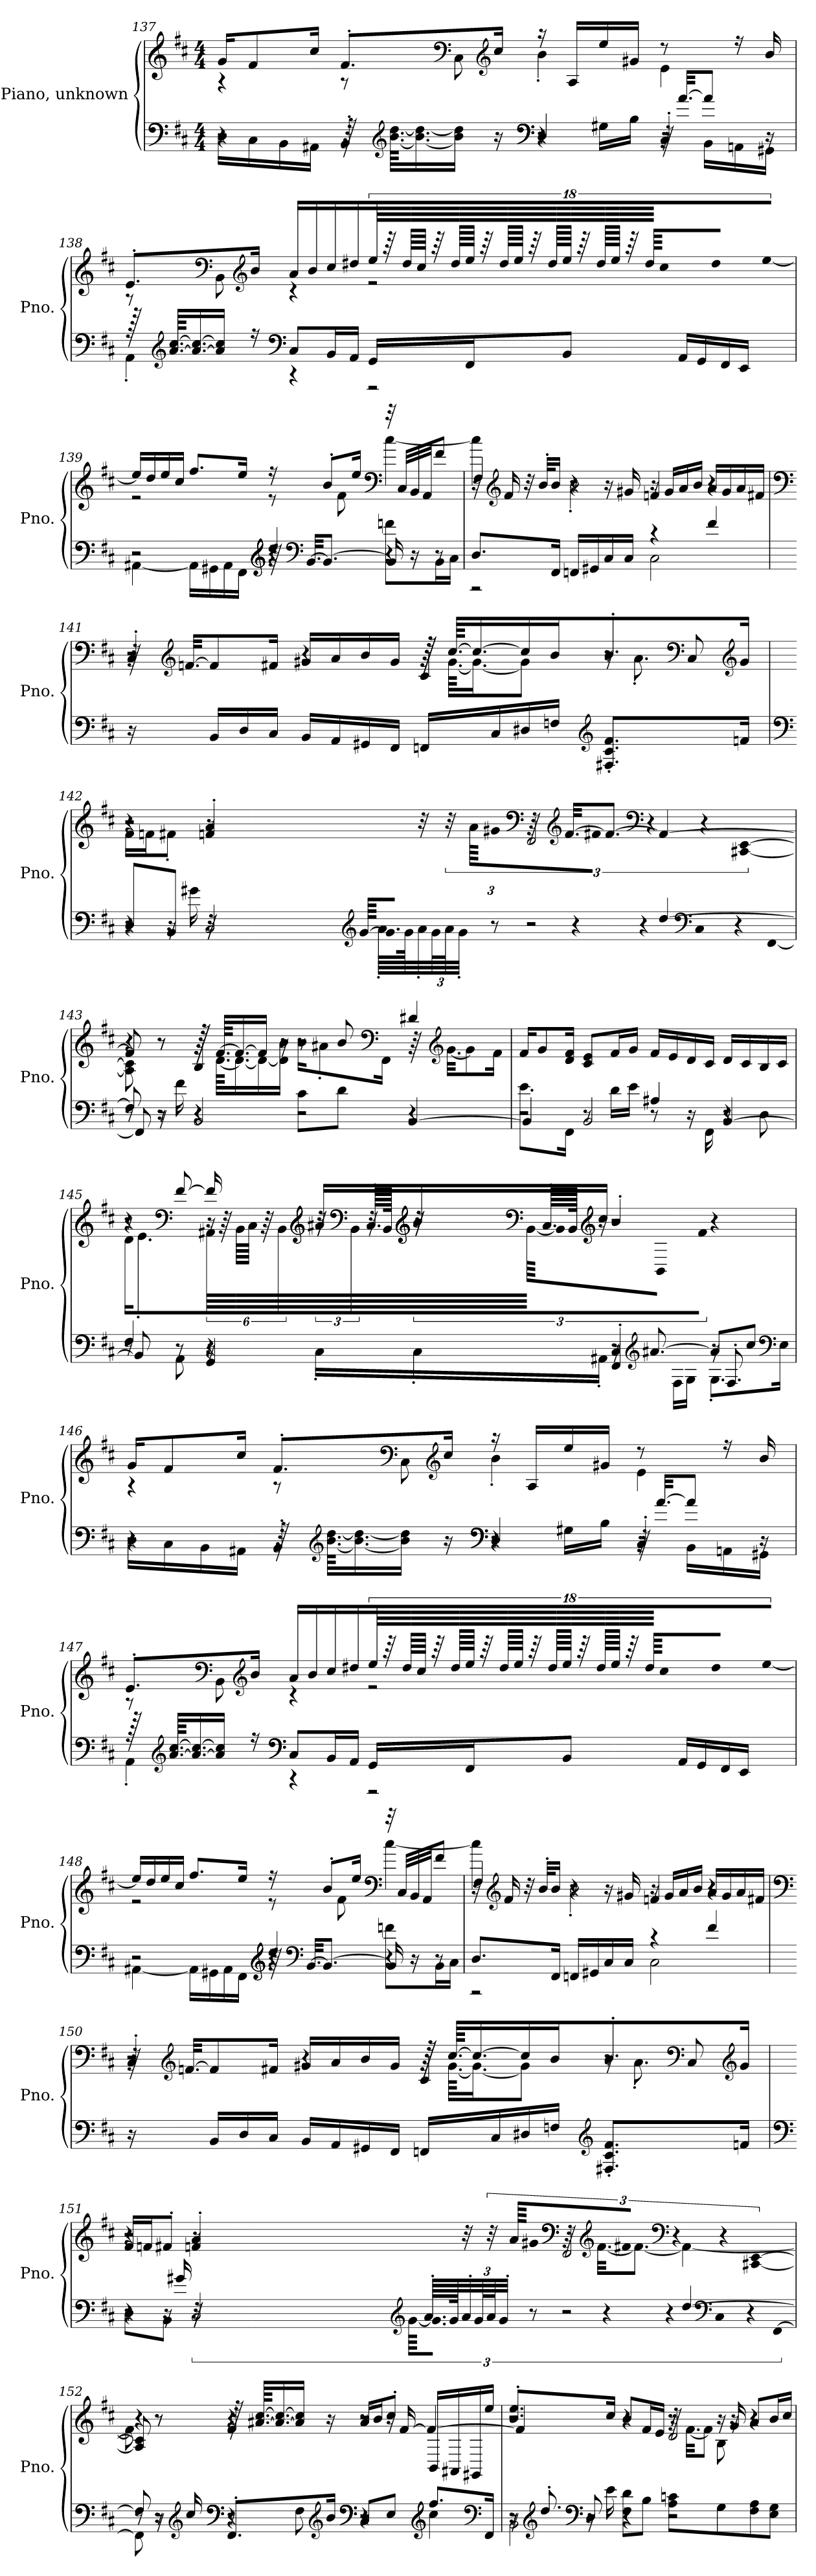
**kern	**kern
*part1	*part1
*staff2	*staff1
*I"Piano, unknown	*
*I'Pno.	*
!!LO:LB:g=z
*clefF4	*clefG2
*k[f#c#]	*k[f#c#]
*M4/4	*M4/4
=137	=137
*^	*^
*	*^	*	*
2r	16D\LL	4r	16g/KL	4r
.	16C#\	.	8f#/	.
.	16BB\	.	.	.
.	16AA#X\JJ	.	16cc#/Jk	.
.	128r	4BB'/	8.f#'/L	8r
*clefG2	*	*	*	*
.	[64.b\ [64.dd\KKLL	.	.	.
.	16.b\_ 16.dd\_	.	.	.
*	*	*	*clefF4	*
.	16b\] 16dd\]JJ	.	.	8C#\
*	*	*	*clefG2	*
.	16r	.	16cc#/Jk	.
*clefF4	*	*	*	*
4r	8r	4D/	16r	4b'\
.	.	.	16A/LL	.
.	16G#X\LL	.	16ee/	.
.	16B\JJ	.	16g#X/JJ	.
64r	16r	4C#'/	8r	4e\
[32.a/KKL	.	.	.	.
8a/J]	16BB\LL	.	.	.
.	16AAn\	.	16r	.
16r	16GG#X\JJ	.	16b/	.
*	*v	*v	*	*
!!LO:LB:g=z	!!
=138	=138	=138	=138
128r	4AA'\	8.e'/L	8r
*clefG2	*	*	*
[64.a/ [64.cc#/KKLL	.	.	.
16.a/_ 16.cc#/_	.	.	.
*	*	*clefF4	*
16a/] 16cc#/]JJ	.	.	8BB\
*	*	*clefG2	*
16r	.	16b/Jk	.
*clefF4	*	*	*
8C#/L	4r	16a/LL	4r
.	.	16b/	.
16BB/L	.	16cc#/	.
16AA/JJ	.	16dd#X/	.
16GG/LL	2r	96ee/JJkk	2r
.	.	96r	.
.	.	96dd#/LLLL	.
.	.	96cc#/JJJJ	.
.	.	96r	.
.	.	96dd#/LLLL	.
16FF#/J	.	96ee/JJJJ	.
.	.	96r	.
.	.	96dd#/LLLL	.
.	.	96ee/JJJJ	.
.	.	96r	.
.	.	96dd#/LLLL	.
8BB/J	.	96ee/JJJJ	.
.	.	96r	.
.	.	96dd#/LLLL	.
.	.	96ee/JJJJ	.
.	.	96r	.
.	.	96dd#/KLLL	.
.	.	32cc#/	.
.	.	32dd#/JJJ	.
16AA/LL	.	[4ee/	.
16GG/	.	.	.
16FF#/	.	.	.
16EE/JJ	.	.	.
!!LO:LB:g=z	!!
=139	=139	=139	=139
*	*^	*	*
2r	[4AA#X\	2r	16ee/LL]	2r
.	.	.	16dd/	.
.	.	.	16ee/	.
.	.	.	16cc#/JJ	.
.	16AA#\LL]	.	8.ff#/L	.
.	16GG#X\	.	.	.
.	16AA#\	.	.	.
.	16FF#\JJ	.	16ee/Jk	.
*clefG2	*	*	*	*
4dd/	4r	64r	16r	8r
*clefF4	*	*	*	*
.	.	[32.BB/KKL	.	.
.	.	8.BB/J_	8b'/L	.
.	.	.	.	8f#\
.	.	.	16ee/Jk	.
*	*	*	*clefF4	*
4r	8fn\L	16BB/]	32r	[4cc#\
.	.	.	32C#/LLL	.
.	.	16r	32BB/	.
.	.	.	32AA/JJ	.
.	16BB\L	8r	8f#/J	.
.	16C#\JJ	.	.	.
*	*v	*v	*	*
!!LO:LB:g=z
=140	=140	=140	=140
*	*	*	*^
8.D/L	2r	16r	4cc#\]	4F#/
*	*	*clefG2	*	*
.	.	16f#/	.	.
.	.	32r	.	.
.	.	32b'/KLL	.	.
16FF#/Jk	.	16b/JJ	.	.
16FFn/LL	.	8r	2b'\	4r
16GG#X/	.	.	.	.
16C#/	.	16r	.	.
16C#/JJ	.	16g#X/	.	.
4r	2C#\	16r	.	4fn/
.	.	16g#/LL	.	.
.	.	16a/	.	.
.	.	16b/JJ	.	.
4f#/	.	16a/LL	4r	4r
.	.	16g#/	.	.
.	.	16a/	.	.
.	.	16f#X/JJ	.	.
*v	*v	*	*	*
!!LO:LB:g=z	!!	!!
=141	=141	=141	=141
*	*clefF4	*	*
16r	64r	2r	4C#'/
*	*clefG2	*	*
.	[32.fn/KKL	.	.
16BB/LL	8f/]	.	.
16D/	.	.	.
16C#/JJ	16f#X/Jk	.	.
16BB/LL	16g#X/LL	.	4r
16AA/	16a/	.	.
16GG#X/	16b/	.	.
16FF#/JJ	16g#/JJ	.	.
16FFn/LL	128r	128r	4c#/
.	[64.cc#/KKLL	[64.g#\KKLL	.
.	16.cc#/_	16.g#\J_	.
16C#/	.	.	.
16D#X/	16cc#/]	8g#\J]	.
16Fn/JJ	16b/J	.	.
*clefG2	*	*	*
8.F#X/' 8.c#/' 8.f#/'L	8.b'/	16r	8r
.	.	8.a'\	.
*	*clefF4	*	*
.	.	.	8C#/
*	*clefG2	*	*
16fn/Jk	16g#/Jk	.	.
!!LO:PB:g=z	!!	!!
=142	=142	=142	=142
*clefF4	*	*	*
*^	*	*	*
*	*^	*	*	*
4r	8r	8D/L	2r	16f#\LL	4r
.	.	.	.	16fn\J	.
.	16r	8BB/J	.	8f#X'\J	.
.	16g#X\	.	.	.	.
2C#/	32r	48r	.	16r	4fn/' 4a/'
*clefG2	*	*	*	*	*
.	.	[96g#/KKLL	.	.	.
.	64.a'\LLLL	16.g#/JJ]	.	.	.
.	128g#\JK	.	.	.	.
*	*Xbrackettup	*	*	*	*
.	48a'\	.	.	32r	.
.	96g#\L	.	.	.	.
.	96a\J	.	.	48r	.
.	48g#'\JJJ	.	.	.	.
.	.	.	.	96a\KKLL	.
.	8r	8r	.	16g#X\	.
.	.	.	.	16f#X\JJ	.
*	*	*	*clefF4	*	*
.	2r	8r	64r	4r	2FF#/
*	*	*	*clefG2	*	*
.	.	.	[32.f#/KKL	.	.
.	.	.	8.f#/J_	.	.
*clefF4	*	*	*	*	*
.	.	8C#/	.	.	.
[4F#/	.	8r	4f#/_	8r	.
.	.	[8FF#/	.	[8A#X\ [8c#\	.
!!LO:LB:g=z	!!	!!
=143	=143	=143	=143	=143	=143
8F#/]	8r	8FF#/]	8f#/]	8A#\] 8c#\]	4r
8r	16r	8r	8r	8r	.
.	16f#\	.	.	.	.
4r	4r	2BB/	128r	128r	4B/
.	.	.	[64.f#/KKLL	[64.d\KKLL	.
.	.	.	16.f#/_	16.d\_	.
.	.	.	16f#/JJ]	16d\_	.
.	.	.	16r	16d\] 16b\JJ	.
2r	8c#\L	.	2r	16b\KL	8r
.	.	.	.	8a#X'\	.
.	8d\J	.	.	.	8b/
*	*	*	*clefF4	*	*
.	.	.	.	16FF#\Jk	.
.	4r	[4BB/	.	64r	4d#X/
*	*	*	*clefG2	*	*
.	.	.	.	[32.g\KKL	.
.	.	.	.	8g\]	.
.	.	.	.	16f#\Jk	.
*	*	*	*v	*v	*v
=144	=144	=144	=144
2r	8.e\L	4BB/]	16f#/KL
.	.	.	8g/
.	16FF#\Jk	.	16d/ 16f#/Jk
.	8r	2BB/	8c#/ 8e/L
.	16d\LL	.	16f#/L
.	16e\JJ	.	16g/JJ
4A#X/	8r	.	16f#/LL
.	.	.	16e/
.	16r	.	16d/
.	16FF#\	.	16c#/JJ
4r	8r	[4BB/	16d/LL
.	.	.	16c#/
.	8D\	.	16B/
.	.	.	16c#/JJ
!!LO:LB:g=z
=145	=145	=145	=145
*	*	*	*^
*	*	*	*	*^
4F#/	8r	8BB/]	4r	16d\KL	8r
.	.	.	.	8.e'\	.
*	*	*	*clefF4	*	*
.	8AA\	8r	.	.	[8f#/
4r	16r	4GG/	16r	96AA#X\Jkkk	16f#/]
.	.	.	.	96r	.
.	.	.	.	96BB\LLLL	.
.	.	.	.	96C#\JJJJ	.
.	.	.	.	96r	.
.	.	.	.	96BB\	.
*	*	*	*clefG2	*	*
.	16C#'\LL	.	16a#X/LL	48r	32r
*	*	*	*clefF4	*	*
.	.	.	.	96BB\	.
.	.	.	.	32r	64.C#'/LLLL
.	.	.	.	.	128BB/JJJJk
*	*	*	*clefG2	*	*
.	16C#'\	.	16b/	48r	32r
*	*	*	*clefF4	*	*
.	.	.	.	[96BB\KKLL	.
.	.	.	.	16BB\]	64.C#'/LLLL
.	.	.	.	.	128BB/JJJJk
*	*	*	*clefG2	*	*
.	16AA#X'\JJ	.	16cc#/JJ	.	16r
.	.	.	.	32BB\JJk	.
16r	8r	4FF#/' 4C#/'	4b'/	2f#\	2r
*clefG2	*	*	*	*	*
[8.a#X/	.	.	.	.	.
.	16F#\LL	.	.	.	.
.	16G\JJ	.	.	.	.
8a#/L]	8.G'\L	16r	4r	.	.
.	.	8.F#'/	.	.	.
8cc#/J	.	.	.	.	.
*clefF4	*	*	*	*	*
.	16E\Jk	.	.	.	.
*	*	*	*	*v	*v
!!LO:LB:g=z
=146	=146	=146	=146	=146
2r	16D\LL	4r	16g/KL	4r
.	16C#\	.	8f#/	.
.	16BB\	.	.	.
.	16AA#X\JJ	.	16cc#/Jk	.
.	128r	4BB'/	8.f#'/L	8r
*clefG2	*	*	*	*
.	[64.b\ [64.dd\KKLL	.	.	.
.	16.b\_ 16.dd\_	.	.	.
*	*	*	*clefF4	*
.	16b\] 16dd\]JJ	.	.	8C#\
*	*	*	*clefG2	*
.	16r	.	16cc#/Jk	.
*clefF4	*	*	*	*
4r	8r	4D/	16r	4b'\
.	.	.	16A/LL	.
.	16G#X\LL	.	16ee/	.
.	16B\JJ	.	16g#X/JJ	.
64r	16r	4C#'/	8r	4e\
[32.a/KKL	.	.	.	.
8a/J]	16BB\LL	.	.	.
.	16AAn\	.	16r	.
16r	16GG#X\JJ	.	16b/	.
*	*v	*v	*	*
!!LO:LB:g=z	!!
=147	=147	=147	=147
128r	4AA'\	8.e'/L	8r
*clefG2	*	*	*
[64.a/ [64.cc#/KKLL	.	.	.
16.a/_ 16.cc#/_	.	.	.
*	*	*clefF4	*
16a/] 16cc#/]JJ	.	.	8BB\
*	*	*clefG2	*
16r	.	16b/Jk	.
*clefF4	*	*	*
8C#/L	4r	16a/LL	4r
.	.	16b/	.
16BB/L	.	16cc#/	.
16AA/JJ	.	16dd#X/	.
16GG/LL	2r	96ee/JJkk	2r
.	.	96r	.
.	.	96dd#/LLLL	.
.	.	96cc#/JJJJ	.
.	.	96r	.
.	.	96dd#/LLLL	.
16FF#/J	.	96ee/JJJJ	.
.	.	96r	.
.	.	96dd#/LLLL	.
.	.	96ee/JJJJ	.
.	.	96r	.
.	.	96dd#/LLLL	.
8BB/J	.	96ee/JJJJ	.
.	.	96r	.
.	.	96dd#/LLLL	.
.	.	96ee/JJJJ	.
.	.	96r	.
.	.	96dd#/KLLL	.
.	.	32cc#/	.
.	.	32dd#/JJJ	.
16AA/LL	.	[4ee/	.
16GG/	.	.	.
16FF#/	.	.	.
16EE/JJ	.	.	.
!!LO:LB:g=z	!!
=148	=148	=148	=148
*	*^	*	*
2r	[4AA#X\	2r	16ee/LL]	2r
.	.	.	16dd/	.
.	.	.	16ee/	.
.	.	.	16cc#/JJ	.
.	16AA#\LL]	.	8.ff#/L	.
.	16GG#X\	.	.	.
.	16AA#\	.	.	.
.	16FF#\JJ	.	16ee/Jk	.
*clefG2	*	*	*	*
4dd/	4r	64r	16r	8r
*clefF4	*	*	*	*
.	.	[32.BB/KKL	.	.
.	.	8.BB/J_	8b'/L	.
.	.	.	.	8f#\
.	.	.	16ee/Jk	.
*	*	*	*clefF4	*
4r	8fn\L	16BB/]	32r	[4cc#\
.	.	.	32C#/LLL	.
.	.	16r	32BB/	.
.	.	.	32AA/JJ	.
.	16BB\L	8r	8f#/J	.
.	16C#\JJ	.	.	.
*	*v	*v	*	*
!!LO:PB:g=z
=149	=149	=149	=149
*	*	*	*^
8.D/L	2r	16r	4cc#\]	4F#/
*	*	*clefG2	*	*
.	.	16f#/	.	.
.	.	32r	.	.
.	.	32b'/KLL	.	.
16FF#/Jk	.	16b/JJ	.	.
16FFn/LL	.	8r	2b'\	4r
16GG#X/	.	.	.	.
16C#/	.	16r	.	.
16C#/JJ	.	16g#X/	.	.
4r	2C#\	16r	.	4fn/
.	.	16g#/LL	.	.
.	.	16a/	.	.
.	.	16b/JJ	.	.
4f#/	.	16a/LL	4r	4r
.	.	16g#/	.	.
.	.	16a/	.	.
.	.	16f#X/JJ	.	.
*v	*v	*	*	*
!!LO:LB:g=z	!!	!!
=150	=150	=150	=150
*	*clefF4	*	*
16r	64r	2r	4C#'/
*	*clefG2	*	*
.	[32.fn/KKL	.	.
16BB/LL	8f/]	.	.
16D/	.	.	.
16C#/JJ	16f#X/Jk	.	.
16BB/LL	16g#X/LL	.	4r
16AA/	16a/	.	.
16GG#X/	16b/	.	.
16FF#/JJ	16g#/JJ	.	.
16FFn/LL	128r	128r	4c#/
.	[64.cc#/KKLL	[64.g#\KKLL	.
.	16.cc#/_	16.g#\J_	.
16C#/	.	.	.
16D#X/	16cc#/]	8g#\J]	.
16Fn/JJ	16b/J	.	.
*clefG2	*	*	*
8.F#X/' 8.c#/' 8.f#/'L	8.b'/	16r	8r
.	.	8.a'\	.
*	*clefF4	*	*
.	.	.	8C#/
*	*clefG2	*	*
16fn/Jk	16g#/Jk	.	.
!!LO:LB:g=z	!!	!!
=151	=151	=151	=151
*clefF4	*	*	*
*^	*	*	*
*	*^	*	*	*
8r	8D\L	4r	16f#/LL	2r	4r
.	.	.	16fn/J	.	.
16r	8BB\J	.	8f#X'/J	.	.
16g#X/	.	.	.	.	.
*	*brackettup	*	*	*	*
32r	48r	2C#/	16r	.	4fn/' 4a/'
*clefG2	*	*	*	*	*
.	[96g#\KKLL	.	.	.	.
64.a'/LLLL	16.g#\JJ]	.	.	.	.
128g#/JK	.	.	.	.	.
*Xbrackettup	*	*	*	*	*
48a'/	.	.	32r	.	.
96g#/L	.	.	.	.	.
96a/J	.	.	48r	.	.
48g#'/JJJ	.	.	.	.	.
.	.	.	96a/KKLL	.	.
8r	8r	.	16g#X/	.	.
.	.	.	16f#X/JJ	.	.
*	*	*	*clefF4	*	*
2r	8r	.	4r	64r	2FF#/
*	*	*	*clefG2	*	*
.	.	.	.	[32.f#\KKL	.
.	.	.	.	8.f#\J_	.
*clefF4	*	*	*	*	*
.	8C#\	.	.	.	.
.	8r	[4F#/	8r	4f#\_	.
.	[8FF#\	.	[8A#X/ [8c#/	.	.
!!LO:LB:g=z	!!	!!
=152	=152	=152	=152	=152	=152
8r	8FF#\]	8F#/]	8A#/] 8c#/]	8f#\]	4r
16r	8r	8r	8r	8r	.
*clefG2	*	*	*	*	*
16cc#/	.	.	.	.	.
*clefF4	*	*	*	*	*
8.FF#'/L	8r	4r	128r	4r	4f#/
.	.	.	[64.a#X/ [64.cc#/KKLL	.	.
.	.	.	16.a#/_ 16.cc#/_	.	.
.	8F#\	.	16a#/] 16cc#/]JJ	.	.
*clefG2	*	*	*	*	*
16b/Jk	.	.	16r	.	.
*clefF4	*	*	*	*	*
8C#/L	4r	2r	16a#/LL	2r	8r
.	.	.	16b/J	.	.
8E/J	.	.	8cc#'/J	.	16r
.	.	.	.	.	[16f#/
*clefG2	*	*	*	*	*
8.ff#/L	4cc#\	.	16BB/LL	.	4f#/_
.	.	.	16AA#X/	.	.
.	.	.	16GG#X/	.	.
*clefF4	*	*	*	*	*
16FF#/Jk	.	.	16ee/JJ	.	.
!!LO:LB:g=z
=153	=153	=153	=153	=153	=153
*	*	*^	*	*	*^
16r	8r	8r	2BB\	8.b/' 8.ee/'L	2r	4f#/]	2r
*clefG2	*	*	*	*	*	*	*
8.dd'/	.	.	.	.	.	.	.
*clefF4	*	*	*	*	*	*	*
.	16r	8D/	.	.	.	.	.
.	16e\	.	.	16cc#/Jk	.	.	.
4r	8F#\ 8d\L	4r	.	8b/L	.	4r	.
.	8B\J	.	.	16f#/L	.	.	.
.	.	.	.	16e/JJ	.	.	.
2r	8A\ 8cn\L	2r	2r	8r	64r	2d/	8r
.	.	.	.	.	[32.f#\KKL	.	.
.	.	.	.	.	8f#\J]	.	.
.	8G\	.	.	16r	.	.	8B\
.	.	.	.	16g/	16r	.	.
.	8F#\ 8A\	.	.	8a/L	4r	.	4r
.	8E\ 8G\J	.	.	16b/L	.	.	.
.	.	.	.	16cc#/JJ	.	.	.
*v	*v	*v	*v	*	*	*	*
*	*v	*v	*v	*v
=	=
*-	*-
